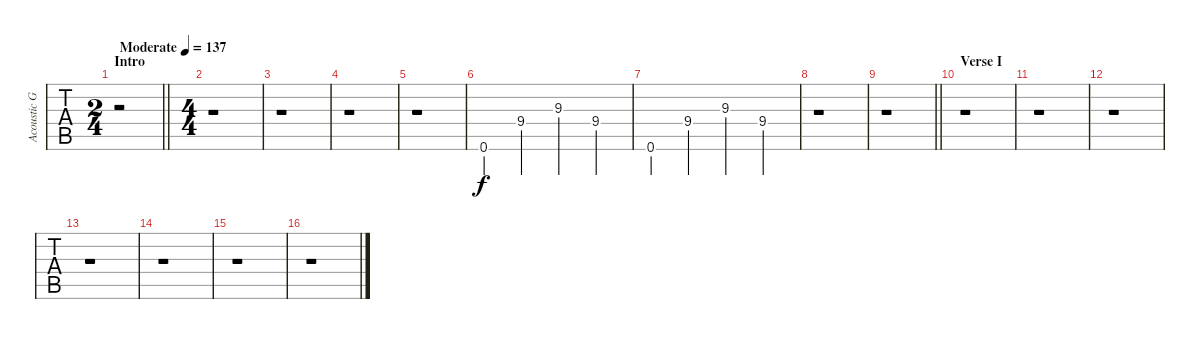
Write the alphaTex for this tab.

\track ("Acoustic Guitar II" "Acoustic G") {instrument acousticguitarsteel}
\staff {tabs}
\tuning (Eb4 Bb3 Gb3 Db3 Ab2 Eb2) {hide}
\ts (2 4)
\section ("" "Intro")
\tempo (137 "Moderate")
\clef g2
\barLineRight lightlight
\ks ebminor
r.2{dy f instrument acousticguitarsteel} |
\ts (4 4)
r.1 |
r.1 |
r.1 |
r.1 |
0.6.4 9.4.4 9.3.4 9.4.4 |
0.6.4 9.4.4 9.3.4 9.4.4 |
r.1 |
\barLineRight lightlight
r.1 |
\section ("" "Verse I")
r.1 |
r.1 |
r.1 |
r.1 |
r.1 |
r.1 |
r.1
